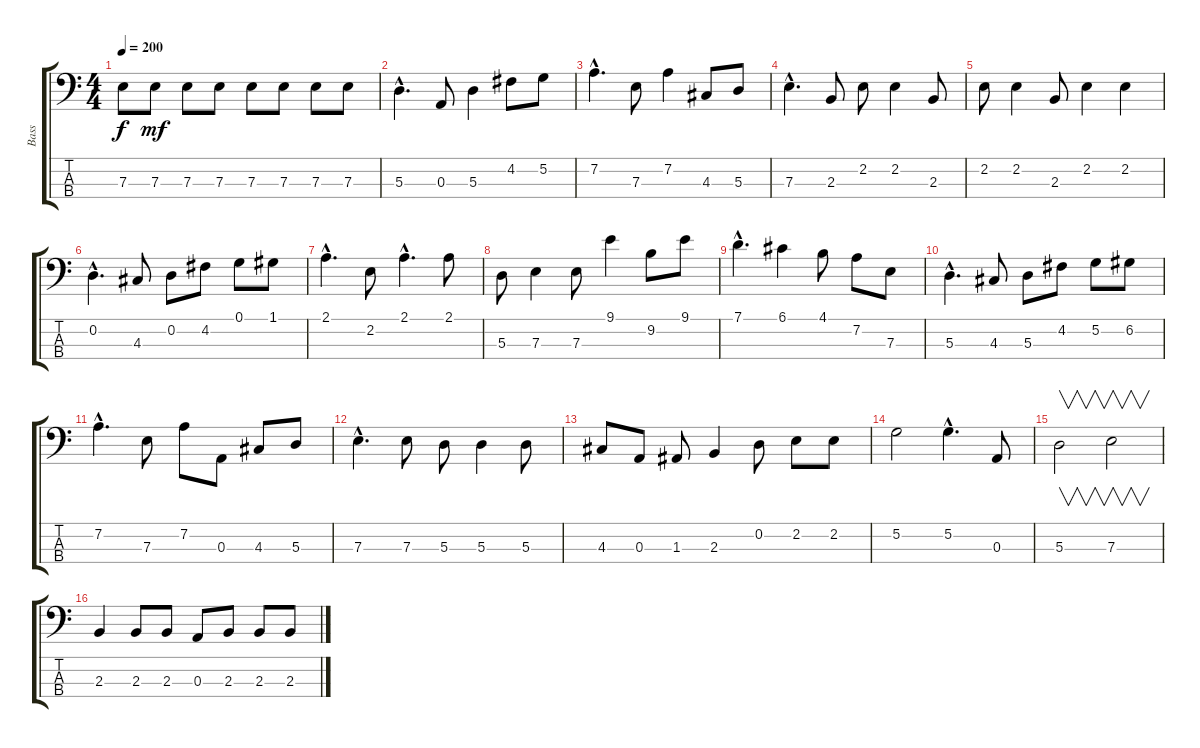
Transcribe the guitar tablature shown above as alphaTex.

\track ("Bass" "Bass") {instrument electricbassfinger}
\staff {score tabs}
\tuning (G2 D2 A1 E1) {hide}
\ts (4 4)
\tempo 200
\clef f4
\ks c
7.3{t}.8{dy f} 7.3.8{dy mf} 7.3.8 7.3.8 7.3.8 7.3.8 7.3.8 7.3.8 |
5.3{hac}.4{d} 0.3.8 5.3.4 4.2.8 5.2.8 |
7.2{hac}.4{d} 7.3.8 7.2.4 4.3.8 5.3.8 |
7.3{hac}.4{d} 2.3.8 2.2.8 2.2.4 2.3.8 |
2.2.8 2.2.4 2.3.8 2.2.4 2.2.4 |
0.2{hac}.4{d} 4.3.8 0.2.8 4.2.8 0.1.8 1.1.8 |
2.1{hac}.4{d} 2.2.8 2.1{hac}.4{d} 2.1.8 |
5.3.8 7.3.4 7.3.8 9.1.4 9.2.8 9.1.8 |
7.1{hac}.4{d} 6.1.4 4.1.8 7.2.8 7.3.8 |
5.3{hac}.4{d} 4.3.8 5.3.8 4.2.8 5.2.8 6.2.8 |
7.2{hac}.4{d} 7.3.8 7.2.8 0.3.8 4.3.8 5.3.8 |
7.3{hac}.4{d} 7.3.8 5.3.8 5.3.4 5.3.8 |
4.3.8 0.3.8 1.3.8 2.3.4 0.2.8 2.2.8 2.2.8 |
5.2.2 5.2{hac}.4{d} 0.3.8 |
5.3.2{v} 7.3.2{v} |
2.3.4 2.3.8 2.3.8 0.3.8 2.3.8 2.3.8 2.3.8
